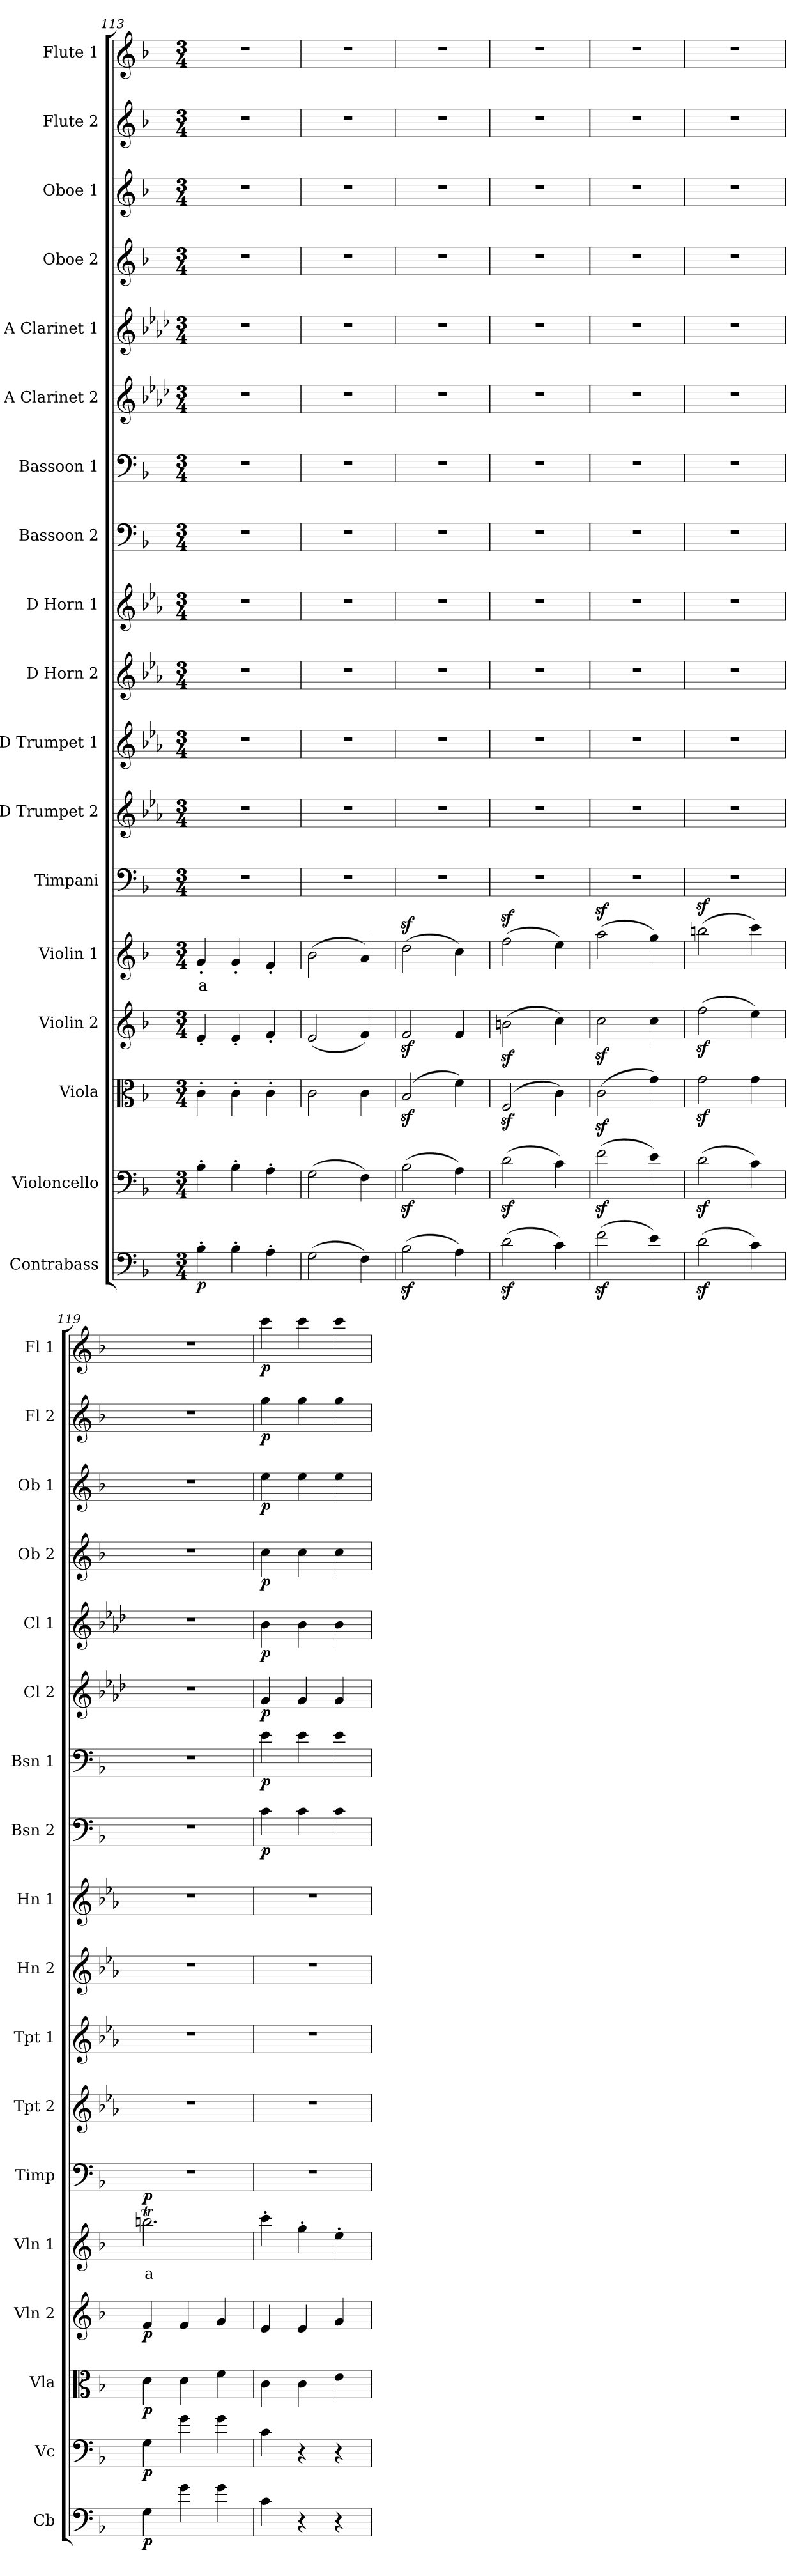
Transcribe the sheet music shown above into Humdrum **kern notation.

**kern	**dynam	**kern	**dynam	**kern	**dynam	**kern	**dynam	**kern	**text	**dynam	**kern	**kern	**kern	**kern	**kern	**kern	**dynam	**kern	**dynam	**kern	**dynam	**kern	**dynam	**kern	**dynam	**kern	**dynam	**kern	**dynam	**kern	**dynam
*part18	*part18	*part17	*part17	*part16	*part16	*part15	*part15	*part14	*part14	*part14	*part13	*part12	*part11	*part10	*part9	*part8	*part8	*part7	*part7	*part6	*part6	*part5	*part5	*part4	*part4	*part3	*part3	*part2	*part2	*part1	*part1
*staff18	*staff18	*staff17	*staff17	*staff16	*staff16	*staff15	*staff15	*staff14	*staff14	*staff14	*staff13	*staff12	*staff11	*staff10	*staff9	*staff8	*staff8	*staff7	*staff7	*staff6	*staff6	*staff5	*staff5	*staff4	*staff4	*staff3	*staff3	*staff2	*staff2	*staff1	*staff1
*I"Contrabass	*	*I"Violoncello	*	*I"Viola	*	*I"Violin 2	*	*I"Violin 1	*	*	*I"Timpani	*I"D Trumpet 2	*I"D Trumpet 1	*I"D Horn 2	*I"D Horn 1	*I"Bassoon 2	*	*I"Bassoon 1	*	*I"A Clarinet 2	*	*I"A Clarinet 1	*	*I"Oboe 2	*	*I"Oboe 1	*	*I"Flute 2	*	*I"Flute 1	*
*I'Cb	*	*I'Vc	*	*I'Vla	*	*I'Vln 2	*	*I'Vln 1	*	*	*I'Timp	*I'Tpt 2	*I'Tpt 1	*I'Hn 2	*I'Hn 1	*I'Bsn 2	*	*I'Bsn 1	*	*I'Cl 2	*	*I'Cl 1	*	*I'Ob 2	*	*I'Ob 1	*	*I'Fl 2	*	*I'Fl 1	*
*clefF4	*	*clefF4	*	*clefC3	*	*clefG2	*	*clefG2	*	*	*clefF4	*clefG2	*clefG2	*clefG2	*clefG2	*clefF4	*	*clefF4	*	*clefG2	*	*clefG2	*	*clefG2	*	*clefG2	*	*clefG2	*	*clefG2	*
*ITrd7c12	*	*	*	*	*	*	*	*	*	*	*	*ITrd-1c-2	*ITrd-1c-2	*ITrd6c10	*ITrd6c10	*	*	*	*	*ITrd2c3	*	*ITrd2c3	*	*	*	*	*	*	*	*	*
*k[b-]	*	*k[b-]	*	*k[b-]	*	*k[b-]	*	*k[b-]	*	*	*k[b-]	*k[b-]	*k[b-]	*k[b-]	*k[b-]	*k[b-]	*	*k[b-]	*	*k[b-]	*	*k[b-]	*	*k[b-]	*	*k[b-]	*	*k[b-]	*	*k[b-]	*
*M3/4	*	*M3/4	*	*M3/4	*	*M3/4	*	*M3/4	*	*	*M3/4	*M3/4	*M3/4	*M3/4	*M3/4	*M3/4	*	*M3/4	*	*M3/4	*	*M3/4	*	*M3/4	*	*M3/4	*	*M3/4	*	*M3/4	*
=113	=113	=113	=113	=113	=113	=113	=113	=113	=113	=113	=113	=113	=113	=113	=113	=113	=113	=113	=113	=113	=113	=113	=113	=113	=113	=113	=113	=113	=113	=113	=113
!	!LO:DY:b	!	!	!	!	!	!	!	!LO:LY:b:color=#FF0000	!	!	!	!	!	!	!	!	!	!	!	!	!	!	!	!	!	!	!	!	!	!
4BB-'\	p	4B-'\	.	4c'\	.	4e'/	.	4g'/	a	.	2.r	2.r	2.r	2.r	2.r	2.r	.	2.r	.	2.r	.	2.r	.	2.r	.	2.r	.	2.r	.	2.r	.
4BB-'\	.	4B-'\	.	4c'\	.	4e'/	.	4g'/	.	.	.	.	.	.	.	.	.	.	.	.	.	.	.	.	.	.	.	.	.	.	.
4AA'\	.	4A'\	.	4c'\	.	4f'/	.	4f'/	.	.	.	.	.	.	.	.	.	.	.	.	.	.	.	.	.	.	.	.	.	.	.
=114	=114	=114	=114	=114	=114	=114	=114	=114	=114	=114	=114	=114	=114	=114	=114	=114	=114	=114	=114	=114	=114	=114	=114	=114	=114	=114	=114	=114	=114	=114	=114
(2GG\	.	(2G\	.	2c\	.	(2e/	.	(2b-\	.	.	2.r	2.r	2.r	2.r	2.r	2.r	.	2.r	.	2.r	.	2.r	.	2.r	.	2.r	.	2.r	.	2.r	.
4FF\)	.	4F\)	.	4c\	.	4f/)	.	4a/)	.	.	.	.	.	.	.	.	.	.	.	.	.	.	.	.	.	.	.	.	.	.	.
=115	=115	=115	=115	=115	=115	=115	=115	=115	=115	=115	=115	=115	=115	=115	=115	=115	=115	=115	=115	=115	=115	=115	=115	=115	=115	=115	=115	=115	=115	=115	=115
(2BB-z<\	.	(2B-z<\	.	(2B-z</	.	2fz</	.	(2ddz<\	.	.	2.r	2.r	2.r	2.r	2.r	2.r	.	2.r	.	2.r	.	2.r	.	2.r	.	2.r	.	2.r	.	2.r	.
4AA\)	.	4A\)	.	4f\)	.	4f/	.	4cc\)	.	.	.	.	.	.	.	.	.	.	.	.	.	.	.	.	.	.	.	.	.	.	.
=116	=116	=116	=116	=116	=116	=116	=116	=116	=116	=116	=116	=116	=116	=116	=116	=116	=116	=116	=116	=116	=116	=116	=116	=116	=116	=116	=116	=116	=116	=116	=116
(2Dz<\	.	(2dz<\	.	(2Fz</	.	(2bnz<\	.	(2ffz<\	.	.	2.r	2.r	2.r	2.r	2.r	2.r	.	2.r	.	2.r	.	2.r	.	2.r	.	2.r	.	2.r	.	2.r	.
4C\)	.	4c\)	.	4c\)	.	4cc\)	.	4ee\)	.	.	.	.	.	.	.	.	.	.	.	.	.	.	.	.	.	.	.	.	.	.	.
=117	=117	=117	=117	=117	=117	=117	=117	=117	=117	=117	=117	=117	=117	=117	=117	=117	=117	=117	=117	=117	=117	=117	=117	=117	=117	=117	=117	=117	=117	=117	=117
(2Fz<\	.	(2fz<\	.	(2cz<\	.	2ccz<\	.	(2aaz<\	.	.	2.r	2.r	2.r	2.r	2.r	2.r	.	2.r	.	2.r	.	2.r	.	2.r	.	2.r	.	2.r	.	2.r	.
4E\)	.	4e\)	.	4g\)	.	4cc\	.	4gg\)	.	.	.	.	.	.	.	.	.	.	.	.	.	.	.	.	.	.	.	.	.	.	.
=118	=118	=118	=118	=118	=118	=118	=118	=118	=118	=118	=118	=118	=118	=118	=118	=118	=118	=118	=118	=118	=118	=118	=118	=118	=118	=118	=118	=118	=118	=118	=118
(2Dz<\	.	(2dz<\	.	2gz<\	.	(2ffz<\	.	(2bbnz<\	.	.	2.r	2.r	2.r	2.r	2.r	2.r	.	2.r	.	2.r	.	2.r	.	2.r	.	2.r	.	2.r	.	2.r	.
4C\)	.	4c\)	.	4g\	.	4ee\)	.	4ccc\)	.	.	.	.	.	.	.	.	.	.	.	.	.	.	.	.	.	.	.	.	.	.	.
=119	=119	=119	=119	=119	=119	=119	=119	=119	=119	=119	=119	=119	=119	=119	=119	=119	=119	=119	=119	=119	=119	=119	=119	=119	=119	=119	=119	=119	=119	=119	=119
!	!LO:DY:b	!	!LO:DY:b	!	!LO:DY:b	!	!LO:DY:b	!	!LO:LY:b:color=#FF0000	!LO:DY:b	!	!	!	!	!	!	!	!	!	!	!	!	!	!	!	!	!	!	!	!	!
4GG\	p	4G\	p	4d\	p	4f/	p	2.bbnt\	a	p	2.r	2.r	2.r	2.r	2.r	2.r	.	2.r	.	2.r	.	2.r	.	2.r	.	2.r	.	2.r	.	2.r	.
4G\	.	4g\	.	4d\	.	4f/	.	.	.	.	.	.	.	.	.	.	.	.	.	.	.	.	.	.	.	.	.	.	.	.	.
4G\	.	4g\	.	4f\	.	4g/	.	.	.	.	.	.	.	.	.	.	.	.	.	.	.	.	.	.	.	.	.	.	.	.	.
=120	=120	=120	=120	=120	=120	=120	=120	=120	=120	=120	=120	=120	=120	=120	=120	=120	=120	=120	=120	=120	=120	=120	=120	=120	=120	=120	=120	=120	=120	=120	=120
!	!	!	!	!	!	!	!	!	!	!	!	!	!	!	!	!	!LO:DY:b	!	!LO:DY:b	!	!LO:DY:b	!	!LO:DY:b	!	!LO:DY:b	!	!LO:DY:b	!	!LO:DY:b	!	!LO:DY:b
4C\	.	4c\	.	4c\	.	4e/	.	4ccc'\	.	.	2.r	2.r	2.r	2.r	2.r	4c\	p	4e\	p	4e/	p	4g\	p	4cc\	p	4ee\	p	4gg\	p	4ccc\	p
4r	.	4r	.	4c\	.	4e/	.	4gg'\	.	.	.	.	.	.	.	4c\	.	4e\	.	4e/	.	4g\	.	4cc\	.	4ee\	.	4gg\	.	4ccc\	.
4r	.	4r	.	4e\	.	4g/	.	4ee'\	.	.	.	.	.	.	.	4c\	.	4e\	.	4e/	.	4g\	.	4cc\	.	4ee\	.	4gg\	.	4ccc\	.
=	=	=	=	=	=	=	=	=	=	=	=	=	=	=	=	=	=	=	=	=	=	=	=	=	=	=	=	=	=	=	=
*-	*-	*-	*-	*-	*-	*-	*-	*-	*-	*-	*-	*-	*-	*-	*-	*-	*-	*-	*-	*-	*-	*-	*-	*-	*-	*-	*-	*-	*-	*-	*-
